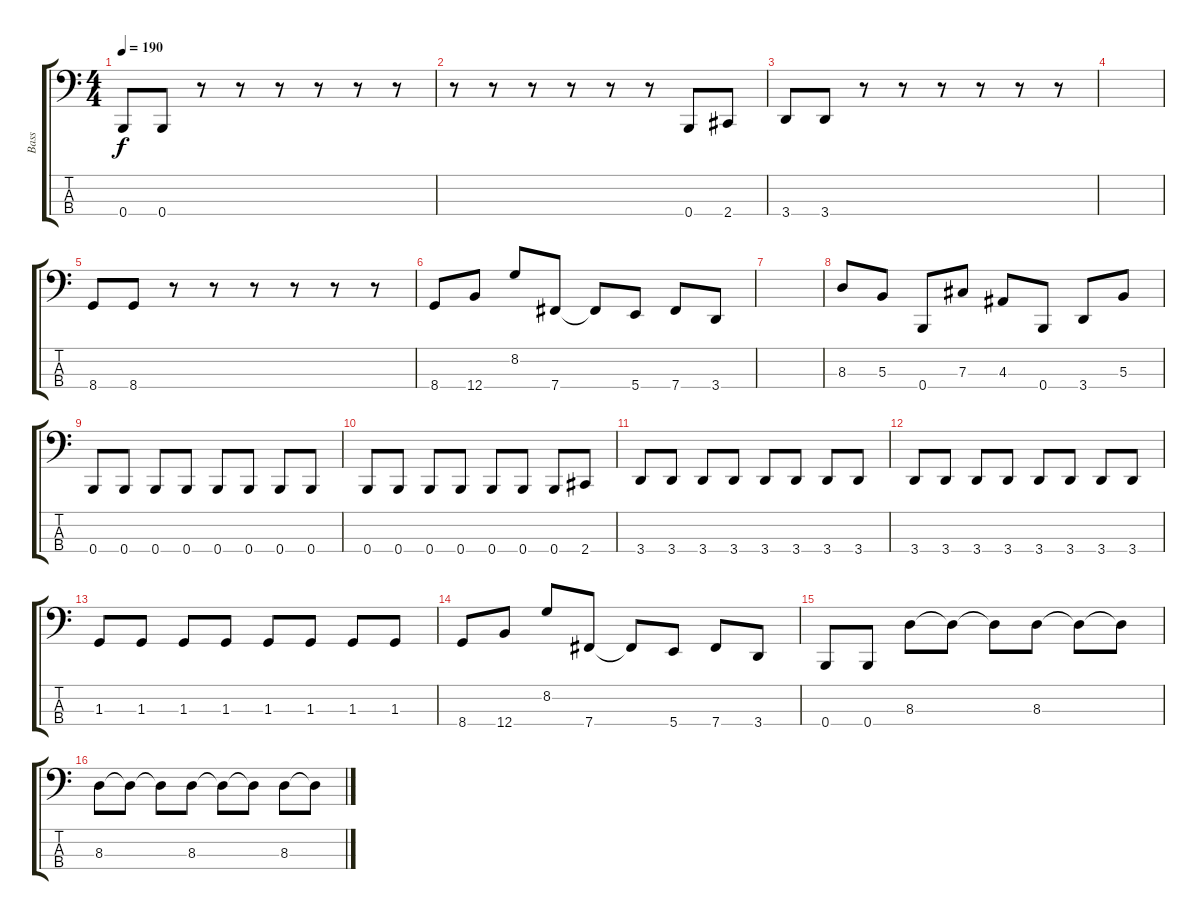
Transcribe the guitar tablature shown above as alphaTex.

\track ("Bass" "Bass") {instrument electricbasspick}
\staff {score tabs}
\tuning (E2 B1 Gb1 B0) {hide}
\ts (4 4)
\tempo 190
\clef f4
\ks c
0.4.8{dy f} 0.4.8 r.8 r.8 r.8 r.8 r.8 r.8 |
r.8 r.8 r.8 r.8 r.8 r.8 0.4.8 2.4.8 |
3.4.8 3.4.8 r.8 r.8 r.8 r.8 r.8 r.8 |
|
8.4.8 8.4.8 r.8 r.8 r.8 r.8 r.8 r.8 |
8.4.8 12.4.8 8.2.8 7.4.8 7.4{t}.8 5.4.8 7.4.8 3.4.8 |
|
8.3.8 5.3.8 0.4.8 7.3.8 4.3.8 0.4.8 3.4.8 5.3.8 |
0.4.8 0.4.8 0.4.8 0.4.8 0.4.8 0.4.8 0.4.8 0.4.8 |
0.4.8 0.4.8 0.4.8 0.4.8 0.4.8 0.4.8 0.4.8 2.4.8 |
3.4.8 3.4.8 3.4.8 3.4.8 3.4.8 3.4.8 3.4.8 3.4.8 |
3.4.8 3.4.8 3.4.8 3.4.8 3.4.8 3.4.8 3.4.8 3.4.8 |
1.3.8 1.3.8 1.3.8 1.3.8 1.3.8 1.3.8 1.3.8 1.3.8 |
8.4.8 12.4.8 8.2.8 7.4.8 7.4{t}.8 5.4.8 7.4.8 3.4.8 |
0.4.8 0.4.8 8.3.8 8.3{t}.8 8.3{t}.8 8.3.8 8.3{t}.8 8.3{t}.8 |
8.3.8 8.3{t}.8 8.3{t}.8 8.3.8 8.3{t}.8 8.3{t}.8 8.3.8 8.3{t}.8
